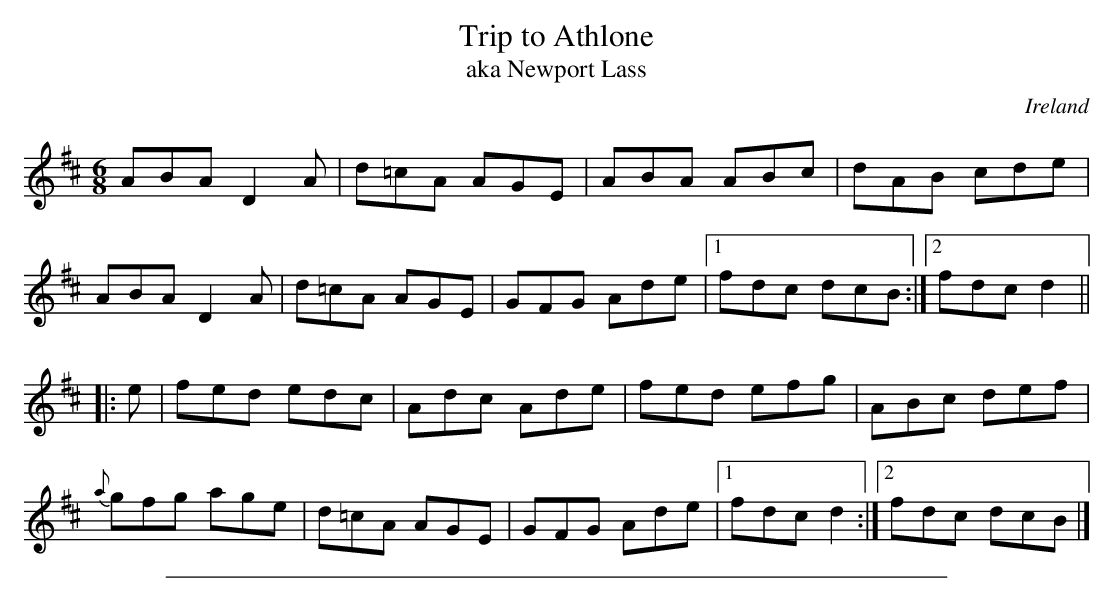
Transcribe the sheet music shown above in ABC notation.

X:1
T: Trip to Athlone
T: aka Newport Lass
M:6/8
L:1/8
O:Ireland
K:D
ABA D2 A|d=cA AGE|ABA ABc|dAB cde|
ABA D2 A|d=cA AGE|GFG Ade|1fdc dcB:|2fdc d2||
|:e|fed edc|Adc Ade|fed efg|ABc def|
{a}gfg age|d=cA AGE|GFG Ade|1fdc d2:|2fdc dcB|]
